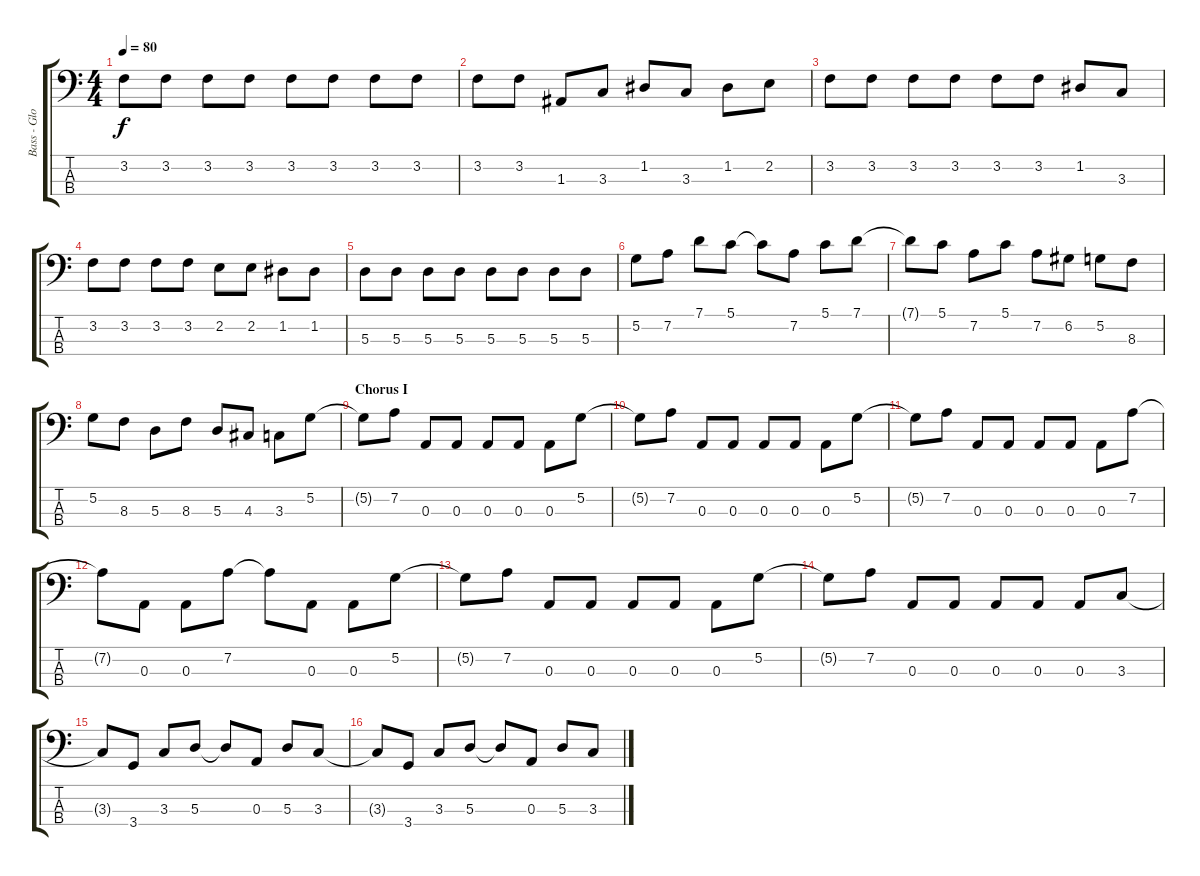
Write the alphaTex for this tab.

\track ("Bass - Glover" "Bass - Glo") {instrument electricbasspick}
\staff {score tabs}
\tuning (G2 D2 A1 E1) {hide}
\ts (4 4)
\tempo 80
\clef f4
\ks c
3.2.8{dy f} 3.2.8 3.2.8 3.2.8 3.2.8 3.2.8 3.2.8 3.2.8 |
3.2.8 3.2.8 1.3.8 3.3.8 1.2.8 3.3.8 1.2.8 2.2.8 |
3.2.8 3.2.8 3.2.8 3.2.8 3.2.8 3.2.8 1.2.8 3.3.8 |
3.2.8 3.2.8 3.2.8 3.2.8 2.2.8 2.2.8 1.2.8 1.2.8 |
5.3.8 5.3.8 5.3.8 5.3.8 5.3.8 5.3.8 5.3.8 5.3.8 |
5.2.8 7.2.8 7.1.8 5.1.8 5.1{t}.8 7.2.8 5.1.8 7.1.8 |
7.1{t}.8 5.1.8 7.2.8 5.1.8 7.2.8 6.2.8 5.2.8 8.3.8 |
5.2.8 8.3.8 5.3.8 8.3.8 5.3.8 4.3.8 3.3.8 5.2.8 |
\section ("" "Chorus I")
5.2{t}.8 7.2.8 0.3.8 0.3.8 0.3.8 0.3.8 0.3.8 5.2.8 |
5.2{t}.8 7.2.8 0.3.8 0.3.8 0.3.8 0.3.8 0.3.8 5.2.8 |
5.2{t}.8 7.2.8 0.3.8 0.3.8 0.3.8 0.3.8 0.3.8 7.2.8 |
7.2{t}.8 0.3.8 0.3.8 7.2.8 7.2{t}.8 0.3.8 0.3.8 5.2.8 |
5.2{t}.8 7.2.8 0.3.8 0.3.8 0.3.8 0.3.8 0.3.8 5.2.8 |
5.2{t}.8 7.2.8 0.3.8 0.3.8 0.3.8 0.3.8 0.3.8 3.3.8 |
3.3{t}.8 3.4.8 3.3.8 5.3.8 5.3{t}.8 0.3.8 5.3.8 3.3.8 |
3.3{t}.8 3.4.8 3.3.8 5.3.8 5.3{t}.8 0.3.8 5.3.8 3.3.8
